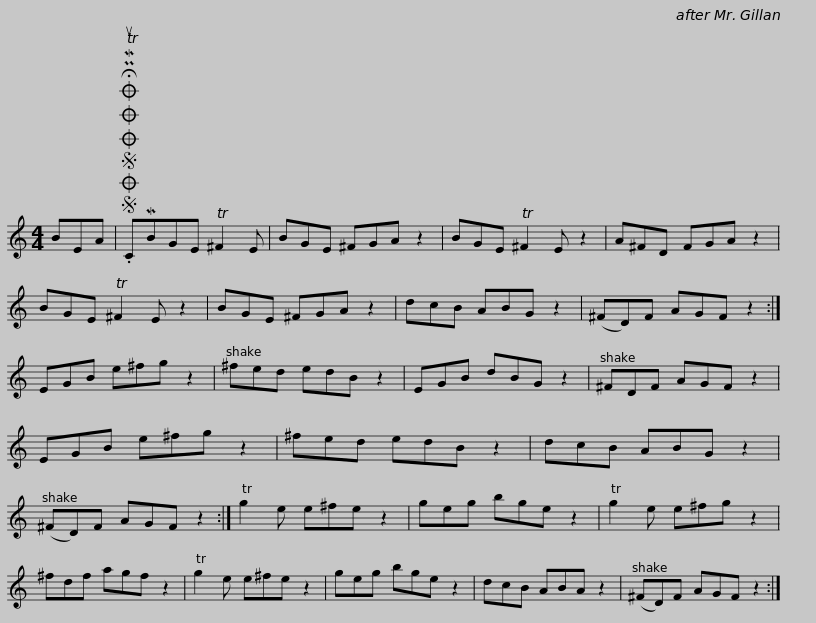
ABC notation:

X:1
L:1/8
M:4/4
I:linebreak $
K:C
V:1 treble
V:1
 BEA |SOSOOO .!fermata!PMTuCMBGE T^F2 E | BGE ^FGA z2 | BGE T^F2 E z2 | A^FD FGA z2 | %5
 BGE T^F2 E z2 | BGE ^FGA z2 |$ dcB ABG z2 | (^FD)F AGF z2 :| EGB e^fg z2 | %10
 ^fed edB z2 | EGB dBG z2 | ^FDF AGF z2 |$ EGB e^fg z2 | ^fed edB z2 | %15
 dcB ABG z2 | (^FD)F AGF z2 :| Tg2 e e^fe z2 | geg bge z2 |$ Tg2 e e^fg z2 | %20
 ^fdf agf z2 | Tg2 e e^fe z2 | geg bge z2 | dcB ABA z2 | (^FD)F AGF z2 :| %25
